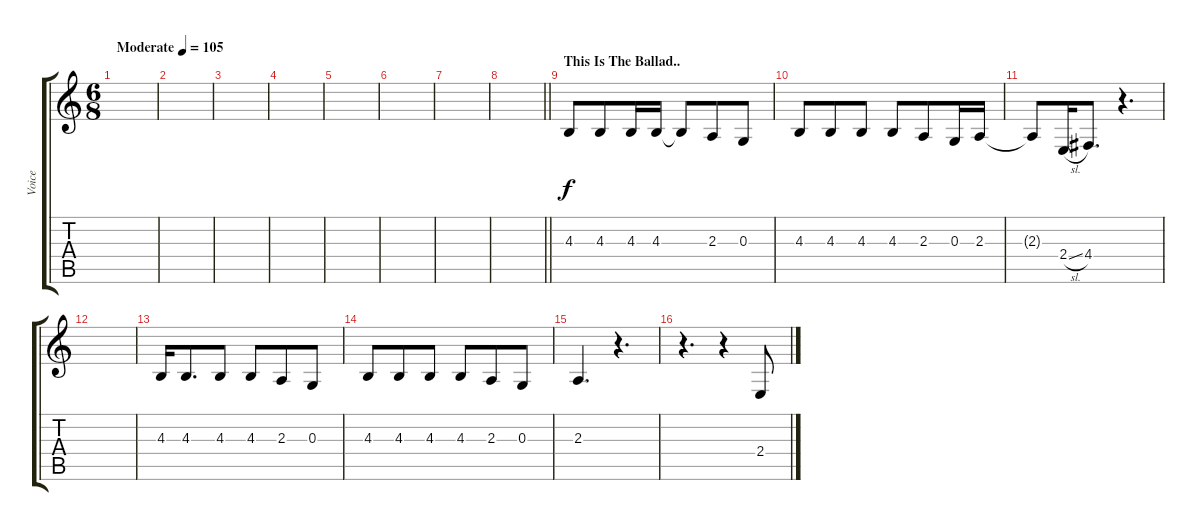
\track ("Voice" "Voice") {instrument stringensemble1}
\staff {score tabs}
\tuning (E4 B3 G3 D3 A2 E2) {hide}
\ts (6 8)
\tempo (105 "Moderate")
\clef g2
\ks c
|
|
|
|
|
|
|
\barLineRight lightlight
|
\section ("" "This Is The Ballad..")
4.3.8 4.3.8 4.3.16 4.3.16 4.3{t}.8 2.3.8 0.3.8 |
4.3.8 4.3.8 4.3.8 4.3.8 2.3.8 0.3.16 2.3.16 |
2.3{t}.8 2.4{sl}.16 4.4.8{d} r.4{d} |
|
4.3.16 4.3.8{d} 4.3.8 4.3.8 2.3.8 0.3.8 |
4.3.8 4.3.8 4.3.8 4.3.8 2.3.8 0.3.8 |
2.3.4{d} r.4{d} |
r.4{d} r.4 2.4.8
